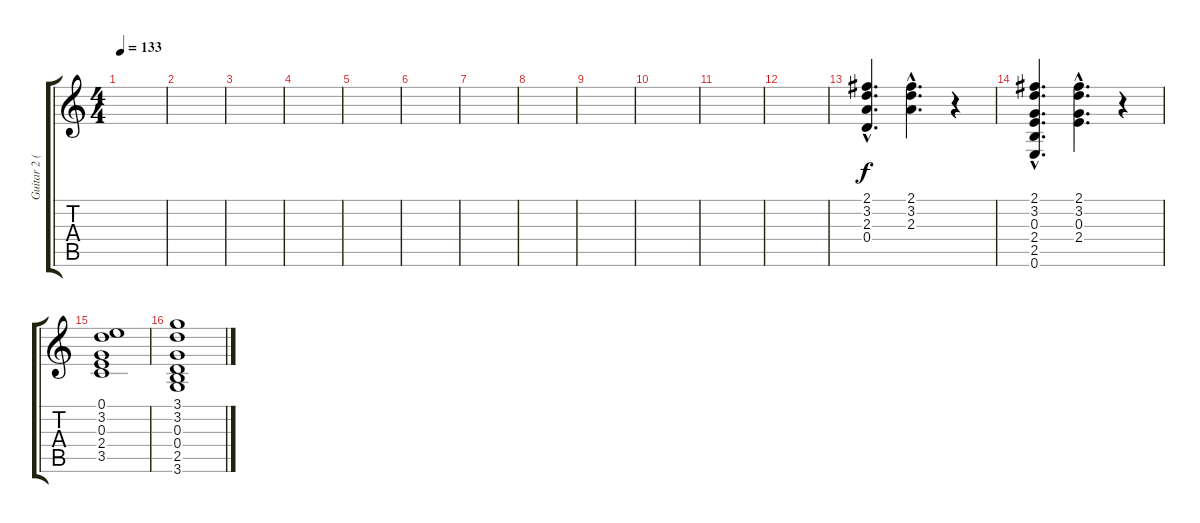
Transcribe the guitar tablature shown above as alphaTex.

\track ("Guitar 2 (Quiet)" "Guitar 2 (") {instrument acousticguitarsteel}
\staff {score tabs}
\tuning (E4 B3 G3 D3 A2 E2) {hide}
\ts (4 4)
\tempo 133
\clef g2
\ks c
|
|
|
|
|
|
|
|
|
|
|
|
(2.1{hac} 3.2{hac} 2.3{hac} 0.4{hac}).4{d} (2.1{hac} 3.2{hac} 2.3{hac}).4{d} r.4 |
(2.1{hac} 3.2{hac} 0.3{hac} 2.4{hac} 2.5{hac} 0.6{hac}).4{d} (2.1{hac} 3.2{hac} 0.3{hac} 2.4{hac}).4{d} r.4 |
(0.1 3.2 0.3 2.4 3.5).1 |
(3.1 3.2 0.3 0.4 2.5 3.6).1
